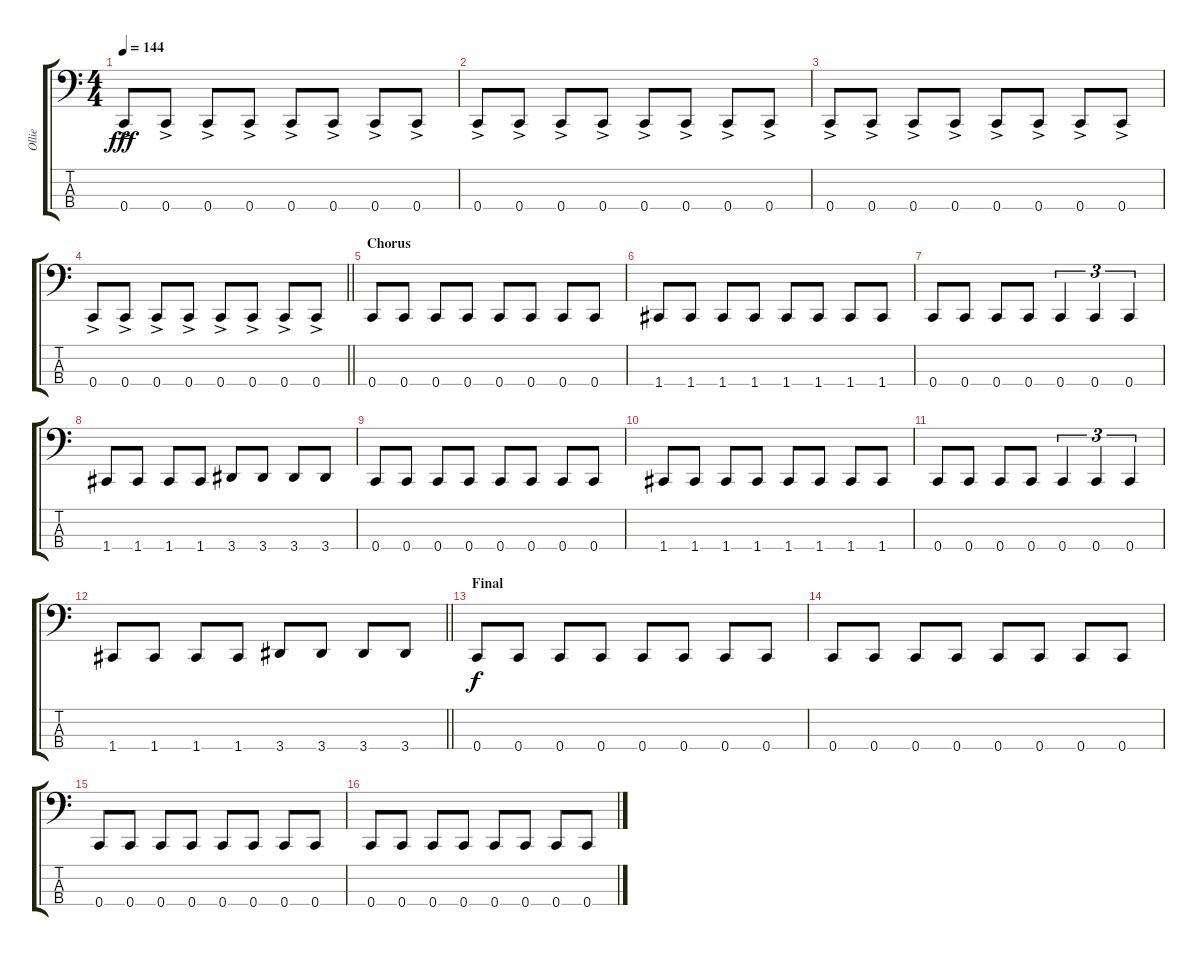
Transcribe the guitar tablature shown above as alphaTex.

\track ("Ollie" "Ollie") {instrument electricbassfinger}
\staff {score tabs}
\tuning (F2 C2 G1 C1) {hide}
\ts (4 4)
\tempo 144
\clef f4
\ks c
0.4{ac}.8{dy fff} 0.4{ac}.8 0.4{ac}.8 0.4{ac}.8 0.4{ac}.8 0.4{ac}.8 0.4{ac}.8 0.4{ac}.8 |
0.4{ac}.8 0.4{ac}.8 0.4{ac}.8 0.4{ac}.8 0.4{ac}.8 0.4{ac}.8 0.4{ac}.8 0.4{ac}.8 |
0.4{ac}.8 0.4{ac}.8 0.4{ac}.8 0.4{ac}.8 0.4{ac}.8 0.4{ac}.8 0.4{ac}.8 0.4{ac}.8 |
\barLineRight lightlight
0.4{ac}.8 0.4{ac}.8 0.4{ac}.8 0.4{ac}.8 0.4{ac}.8 0.4{ac}.8 0.4{ac}.8 0.4{ac}.8 |
\section ("" "Chorus")
0.4.8 0.4.8 0.4.8 0.4.8 0.4.8 0.4.8 0.4.8 0.4.8 |
1.4.8 1.4.8 1.4.8 1.4.8 1.4.8 1.4.8 1.4.8 1.4.8 |
0.4.8 0.4.8 0.4.8 0.4.8 0.4.4{tu (3 2)} 0.4.4{tu (3 2)} 0.4.4{tu (3 2)} |
1.4.8 1.4.8 1.4.8 1.4.8 3.4.8 3.4.8 3.4.8 3.4.8 |
0.4.8 0.4.8 0.4.8 0.4.8 0.4.8 0.4.8 0.4.8 0.4.8 |
1.4.8 1.4.8 1.4.8 1.4.8 1.4.8 1.4.8 1.4.8 1.4.8 |
0.4.8 0.4.8 0.4.8 0.4.8 0.4.4{tu (3 2)} 0.4.4{tu (3 2)} 0.4.4{tu (3 2)} |
\barLineRight lightlight
1.4.8 1.4.8 1.4.8 1.4.8 3.4.8 3.4.8 3.4.8 3.4.8 |
\section ("" "Final")
0.4.8{dy f} 0.4.8 0.4.8 0.4.8 0.4.8 0.4.8 0.4.8 0.4.8 |
0.4.8 0.4.8 0.4.8 0.4.8 0.4.8 0.4.8 0.4.8 0.4.8 |
0.4.8 0.4.8 0.4.8 0.4.8 0.4.8 0.4.8 0.4.8 0.4.8 |
0.4.8 0.4.8 0.4.8 0.4.8 0.4.8 0.4.8 0.4.8 0.4.8
